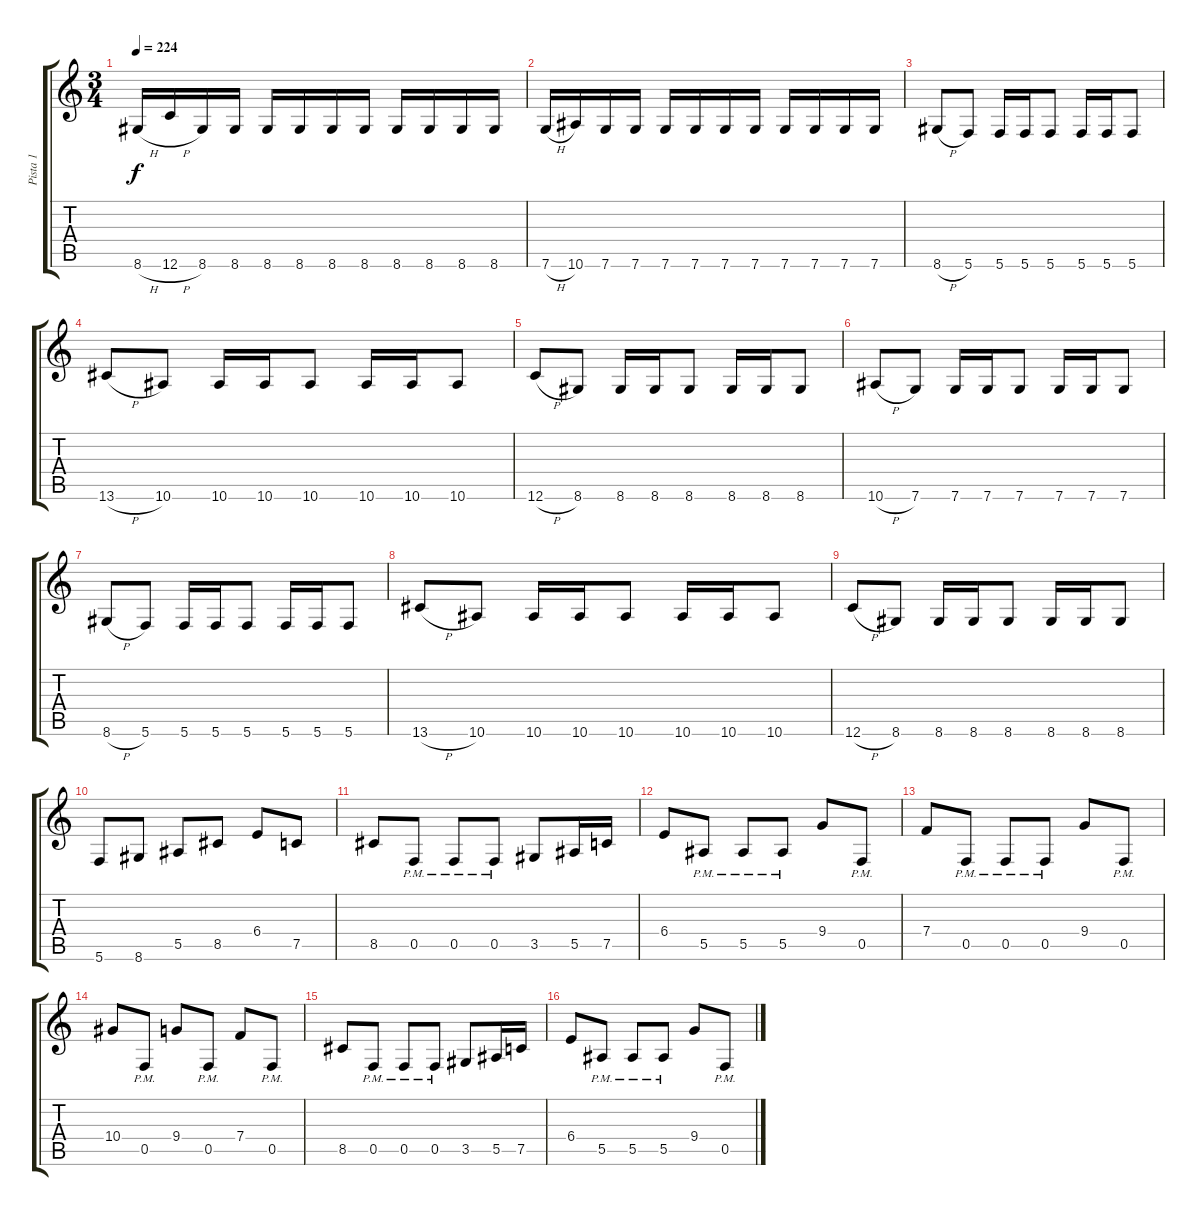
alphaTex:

\track ("Pista 1" "Pista 1") {instrument distortionguitar}
\staff {score tabs}
\tuning (C4 G3 Eb3 Bb2 F2 C2) {hide}
\ts (3 4)
\tempo 224
\clef g2
\ks c
8.6{h}.16{dy f} 12.6{h}.16 8.6.16 8.6.16 8.6.16 8.6.16 8.6.16 8.6.16 8.6.16 8.6.16 8.6.16 8.6.16 |
7.6{h}.16 10.6.16 7.6.16 7.6.16 7.6.16 7.6.16 7.6.16 7.6.16 7.6.16 7.6.16 7.6.16 7.6.16 |
8.6{h}.8{volume 14 balance 4} 5.6.8 5.6.16 5.6.16 5.6.8 5.6.16 5.6.16 5.6.8 |
13.6{h}.8 10.6.8 10.6.16 10.6.16 10.6.8 10.6.16 10.6.16 10.6.8 |
12.6{h}.8 8.6.8 8.6.16 8.6.16 8.6.8 8.6.16 8.6.16 8.6.8 |
10.6{h}.8 7.6.8 7.6.16 7.6.16 7.6.8 7.6.16 7.6.16 7.6.8 |
8.6{h}.8 5.6.8 5.6.16 5.6.16 5.6.8 5.6.16 5.6.16 5.6.8 |
13.6{h}.8 10.6.8 10.6.16 10.6.16 10.6.8 10.6.16 10.6.16 10.6.8 |
12.6{h}.8 8.6.8 8.6.16 8.6.16 8.6.8 8.6.16 8.6.16 8.6.8 |
5.6.8 8.6.8 5.5.8 8.5.8 6.4.8 7.5.8 |
8.5.8 0.5{pm}.8 0.5{pm}.8 0.5{pm}.8 3.5.8 5.5.16 7.5.16 |
6.4.8 5.5{pm}.8 5.5{pm}.8 5.5{pm}.8 9.4.8 0.5{pm}.8 |
7.4.8 0.5{pm}.8 0.5{pm}.8 0.5{pm}.8 9.4.8 0.5{pm}.8 |
10.4.8 0.5{pm}.8 9.4.8 0.5{pm}.8 7.4.8 0.5{pm}.8 |
8.5.8 0.5{pm}.8 0.5{pm}.8 0.5{pm}.8 3.5.8 5.5.16 7.5.16 |
6.4.8 5.5{pm}.8 5.5{pm}.8 5.5{pm}.8 9.4.8 0.5{pm}.8
